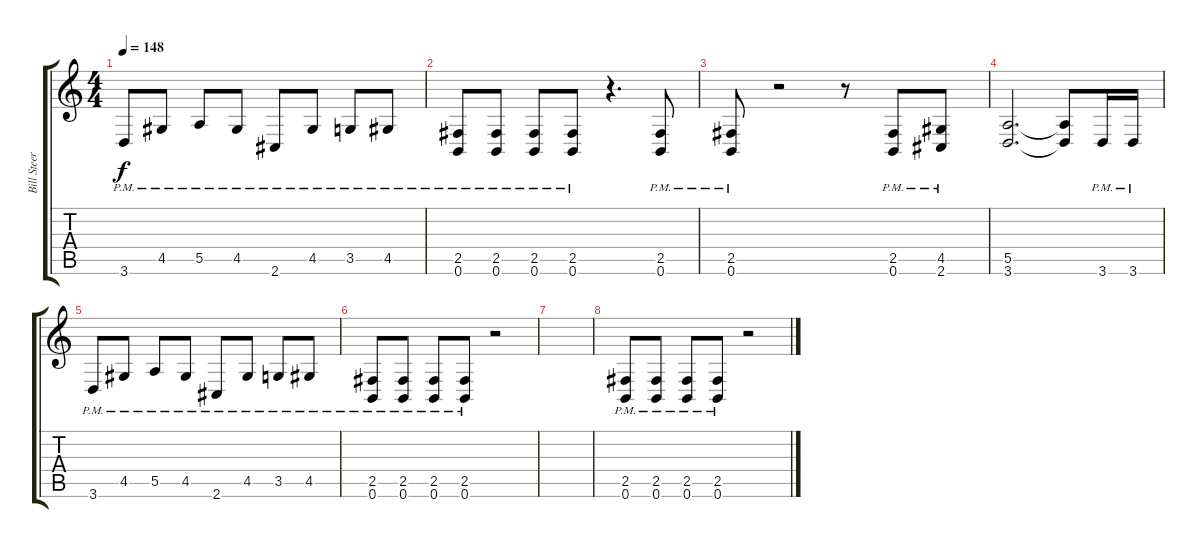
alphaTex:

\track ("Bill Steer" "Bill Steer") {instrument distortionguitar}
\staff {score tabs}
\tuning (B3 Gb3 D3 A2 E2 B1) {hide}
\ts (4 4)
\tempo 148
\clef g2
\ks c
3.6{pm}.8{dy f} 4.5{pm}.8 5.5{pm}.8 4.5{pm}.8 2.6{pm}.8 4.5{pm}.8 3.5{pm}.8 4.5{pm}.8 |
(2.5{pm} 0.6{pm}).8 (2.5{pm} 0.6{pm}).8 (2.5{pm} 0.6{pm}).8 (2.5{pm} 0.6{pm}).8 r.4{d} (2.5{pm} 0.6{pm}).8 |
(2.5{pm} 0.6{pm}).8 r.2 r.8 (2.5{pm} 0.6{pm}).8 (4.5{pm} 2.6{pm}).8 |
(5.5 3.6).2{d} (5.5{t} 3.6{t}).8 3.6{pm}.16 3.6{pm}.16 |
3.6{pm}.8 4.5{pm}.8 5.5{pm}.8 4.5{pm}.8 2.6{pm}.8 4.5{pm}.8 3.5{pm}.8 4.5{pm}.8 |
(2.5{pm} 0.6{pm}).8 (2.5{pm} 0.6{pm}).8 (2.5{pm} 0.6{pm}).8 (2.5{pm} 0.6{pm}).8 r.2 |
|
(2.5{pm} 0.6{pm}).8 (2.5{pm} 0.6{pm}).8 (2.5{pm} 0.6{pm}).8 (2.5{pm} 0.6{pm}).8 r.2
